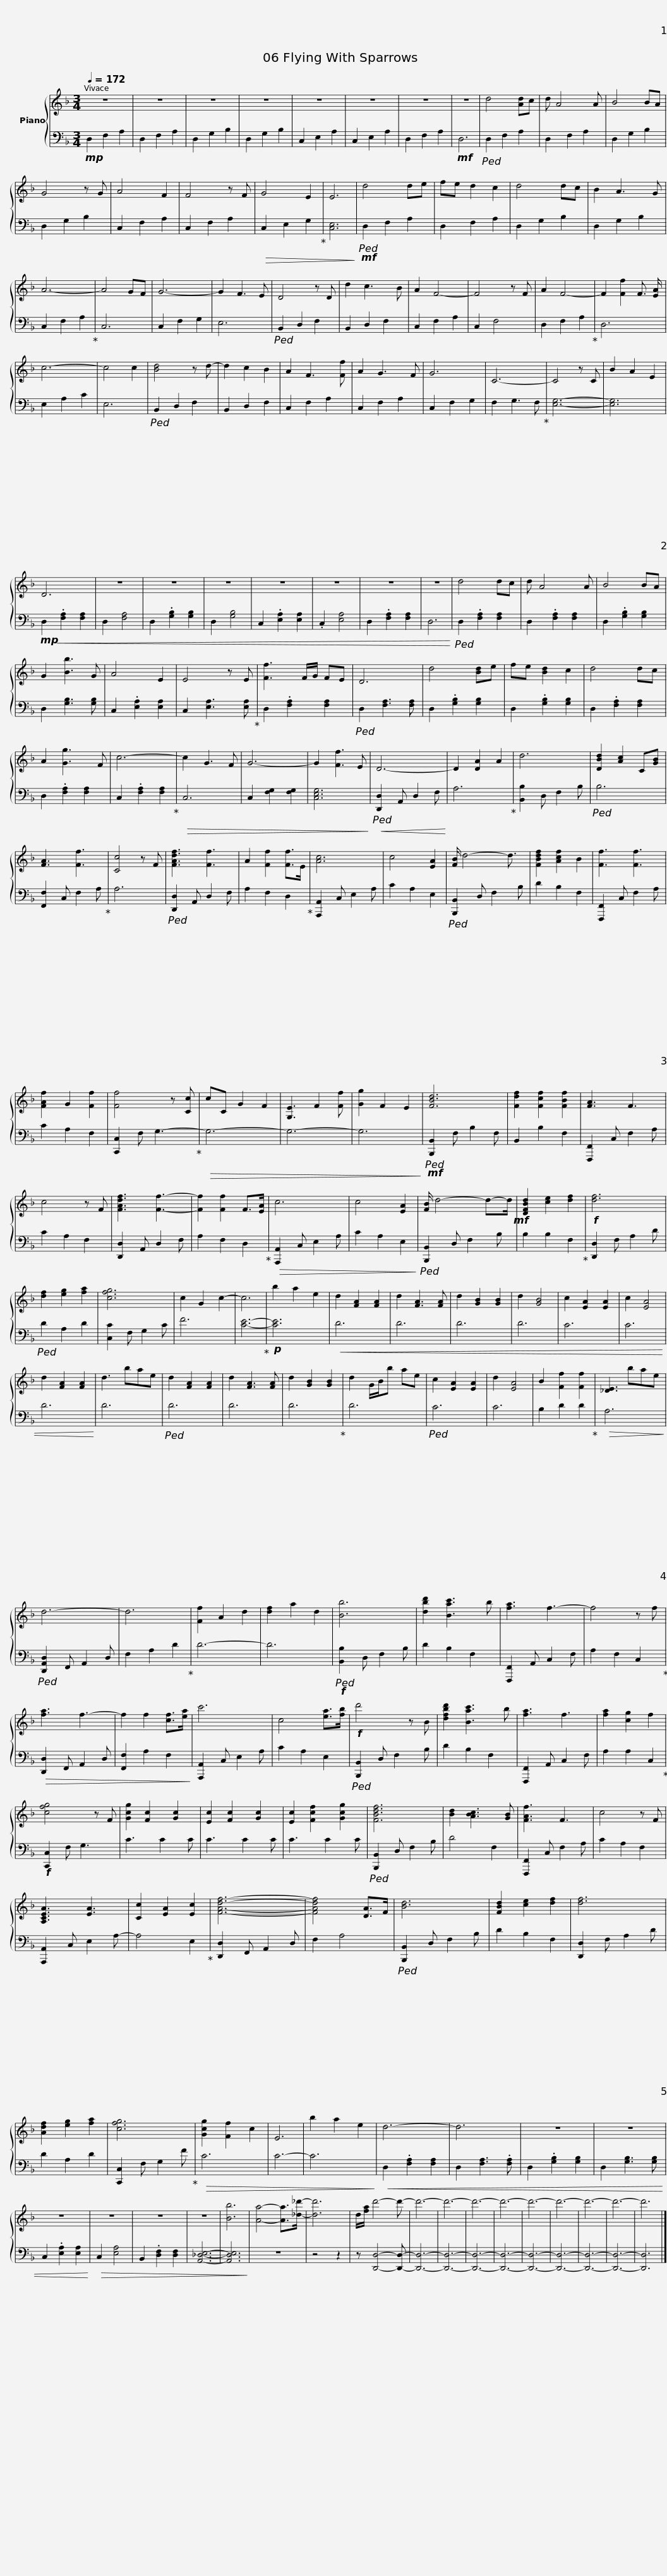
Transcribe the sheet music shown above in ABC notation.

X:1
%%score { 1 | 2 }
L:1/8
Q:1/4=172
M:3/4
I:linebreak $
K:F
V:1 treble
V:2 bass
V:1
 z6 | z6 | z6 | z6 | z6 | %5
 z6 | z6 | z6 | d4 [Ad]c | d A4 A | %10
 B4 BA |$ G4 z G | A4 F2 | F4 z F | G4 E2 | %15
 E6 | d4 de | fe d2 c2 | d4 dc | B2 A3 G | %20
 A6- | A4 GF |$ G6- | G2 F3 E | D4 z D | %25
 d2 c3 B | A2 F4- | F4 z F | A2 F4- | F2 [Ff]2 F3/2 [EA]/ | %30
 c6- | c4 c2 | [Bd]4 z d- |$ d2 c2 B2 | A2 F3 [Ff] | %35
 A2 G3 F | G6 | C6- | C4 z C | B2 A2 E2 | %40
 D6 | z6 | z6 | z6 | z6 |$ %45
 z6 | z6 | z6 | d4 dc | d A4 A | %50
 B4 BA | G2 [Bb]3 G | A4 E2 | E4 z E | [Ff]3 F/G/ FE |$ %55
 D6 | d4 [Bd]e | fe [Bd]2 c2 | d4 dc | A2 [Gg]3 F | %60
 c6- | c2 G3 F | G6- | G2 [Ff]3 E | D6- |$ %65
 D2 [DA]2 A2 | d6 | [DBd]2 [Ac]2 C[GB] | [FA]3 [Ff]3 | [Cc]4 z F | %70
 [FAdf]3 [Ff]3 | A2 [Ff]2 [Ff]>E | [Ac]6 | c4 [EA]2 |$ [FB]/ d4- d3/2 | %75
 [FBdf]2 [Acf]2 B2 | [Ff]3 [Ff]3 | [FAf]2 G2 [Ff]2 | [Ff]4 z [Cc] | cC G2 F2 | %80
 [G,E]3 F2 [Ff] | [Gg]2 F2 E2 | [FBd]6 | [Fdf]2 [Fcf]2 [FBf]2 |$ [FA]3 F3 | %85
 c4 z F | [FAdf]3 [Ff]3- | [Ff]2 [Ff]2 F>[EA] | c6 | c4 [EA]2 | %90
 [FB]/ d4- d-d/!mf! | [DFBd]2 [ce]2 [df]2 |!f! [df]6 |$ [df]2 [eg]2 [fa]2 | [cfg]6 | %95
 c2 G2 c2- | c6 | b2 a2 e2 | d2 [FA]2 [FA]2 | d2 [FA]3 [FA] | %100
 d2 [GB]2 [GB]2 | d2 [GB]4 | c2 [EA]2 [EA]2 | c2 [EA]4 | d2 [FA]2 [FA]2 |$ %105
 d3 bae | d2 [FA]2 [FA]2 | d2 [FA]3 [FA] | d2 [GB]2 [GB]2 | d2 G/B/b ae | %110
 c2 [EA]2 [EA]2 | d2 [EA]4 | B2 [Ff]2 [Ff]2 | [_DE]3 bae |$ d6- | %115
 d6 | [Ff]2 A2 d2 | [df]2 a2 d2 | [Bb]6 | [dbd']2 [Bac']3 b | %120
 [fa]3 f3- | f4 z f | [fa]3 f3- | f2 f2 [cf]>[ea] |$ c'6 | %125
 c4 [ea]>[fb] |!f! d'4 z B | [dfbd']2 [Bac']3 b | [fa]3 f3 | [fa]2 [cg]2 f2 | %130
 [cfg]4 z F | [Gcg]2 [Fc]2 [Gc]2 |$ [Ec]2 [Fc]2 [Gc]2 | [Ec]2 [Fcf]2 [Gcg]2 | [FBdf]6 | %135
 [Bd]2 [ABc]3 [GB] | [FAf]3 F3 | c4 z F | [A,CEA]3 [EA]3 | [Cc]2 [EA]2 [Ec]2 | %140
 [FAdf]6- |$ [FAdf]4 [DA]>F | [Bd]6 | [FBd]2 [ce]2 [df]2 | [df]6 | %145
 [Adf]2 [eg]2 [fa]2 | [cfg]6 | [Gcg]2 [Ff]2 c2 | E6 | b2 a2 e2 | %150
 d6- | d6 |$ z6 | z6 | z6 | %155
 z6 | z6 | z6 | [Bb]6 | [Aa]4- [Aa]>[_d_d']- | %160
 [dd']6 | d/[fa]/ d'4- d'- | d'6- | d'6- |$ d'6- | %165
 d'6- | d'6- | d'6- | d'6- | d'6- | %170
 d'6 |] %171
V:2
!mp! D,2 F,2 A,2 | D,2 F,2 A,2 | D,2 G,2 B,2 | D,2 G,2 B,2 | C,2 E,2 A,2 | %5
 C,2 E,2 A,2 | D,2 F,2 A,2 |!mf! D,6 |!ped! D,2 F,2 A,2 | D,2 F,2 A,2 | %10
 D,2 G,2 B,2 |$ D,2 G,2 B,2 | C,2 F,2 A,2 | C,2 F,2 A,2 |!>(! C,2 E,2 G,2!ped-up! | %15
 [C,E,]6!>)! |!mf!!ped! D,2 F,2 A,2 | D,2 F,2 A,2 | D,2 G,2 B,2 | D,2 G,2 B,2 | %20
 C,2 F,2 A,2!ped-up! | C,6 |$ C,2 F,2 G,2 | E,6 |!ped! B,,2 D,2 F,2 | %25
 B,,2 D,2 F,2 | C,2 F,2 A,2 | C,2 F,4 | D,2 F,2 A,2!ped-up! | D,6 | %30
 E,2 A,2 C2 | E,6 |!ped! B,,2 D,2 F,2 |$ B,,2 D,2 F,2 | C,2 F,2 A,2 | %35
 C,2 F,2 A,2 | C,2 F,2 G,2 | F,2 G,3 F,!ped-up! | [E,G,]6- | [E,G,]6 | %40
!mp!!<(! D,2 .[F,A,]2 [F,A,]2 | D,2 [F,A,]4 | D,2 .[G,B,]2 [G,B,]2 | D,2 [G,B,]4 | C,2 .[E,A,]2 [E,A,]2 |$ %45
 .C,2 [E,A,]4 | D,2 .[F,A,]2 [F,A,]2 | D,6!<)! |!ped! D,2 .[F,A,]2 [F,A,]2 | D,2 .[F,A,]2 [F,A,]2 | %50
 D,2 .[G,B,]2 [G,B,]2 | D,2 [G,B,]3 [G,B,] | C,2 .[E,A,]2 [E,A,]2 | C,2 [E,A,]3 [E,A,]!ped-up! | D,2 .[F,A,]2 [F,A,]2 |$ %55
!ped! D,2 [F,A,]3 [F,A,] | D,2 .[G,B,]2 [G,B,]2 | D,2 .[G,B,]2 [G,B,]2 | D,2 .[F,A,]2 [F,A,]2 | D,2 .[F,A,]2 [F,A,]2 | %60
 C,2 .[F,A,]2 [F,A,]2!ped-up! |!>(! C,6 | C,2 [F,G,]2 [F,G,]2 | [C,E,G,]6!>)! |!<(!!ped! [D,,D,]2 A,, D,2 F,!<)! |$ %65
 A,6!ped-up! | [B,,B,]2 D, F,2 B, |!ped! B,6 | [F,,F,]2 C, F,2 A,!ped-up! | A,6 | %70
!ped! [D,,D,]2 A,, D,2 F, | A,2 F,2 D,2!ped-up! | [A,,,A,,]2 C, E,2 A, | C2 A,2 E,2 |$!ped! [B,,,B,,]2 D, F,2 B, | %75
 D2 B,2 F,2 | [F,,,F,,]2 C, F,2 A, | C2 A,2 F,2 | [C,,C,]2 F, G,3-!ped-up! |!>(! G,6- | %80
 G,6- | G,6!>)! |!mf!!ped! [B,,,B,,]2 F, B,2 F, | B,,2 B,2 F,2 |$ [F,,,F,,]2 C, F,2 A, | %85
 C2 A,2 F,2 | [D,,D,]2 A,, D,2 F, | A,2 F,2 D,2!ped-up! |!>(! [A,,,A,,]2 C, E,2 A, | C2 A,2 E,2!>)! | %90
!ped! [B,,,B,,]2 D, F,2 B, | B,2 B,2 F,2!ped-up! | [D,,D,]2 F, A,2 D |$!ped! D2 A,2 D2 | [C,C]2 F, G,2 C | %95
 F6 | [CE]6-!ped-up! |!p! [CE]6 |!<(! D6 | D6 | %100
 D6 | D6 | C6 | C6 | D6!<)! |$ %105
 D6 |!ped! D6 | D6 | D6!ped-up! | D6 | %110
!ped! C6 | C6 | B,2 D2 D2!ped-up! |!>(! A,6!>)! |$!ped! [D,,A,,D,]2 F,, A,,2 D, | %115
 F,2 A,2 D2!ped-up! | D6- | D6 |!f!!ped! [B,,B,]2 D, F,2 B, | D2 B,2 F,2 | %120
 [F,,,F,,]2 A,, C,2 F, | A,2 F,2 C,2!ped-up! |!>(! [D,,D,]2 F,, A,,2 D, | [F,,F,]2 A,2 F,2!>)! |$ [A,,,A,,]2 C, E,2 A, | %125
 C2 A,2 E,2 |!ped! [B,,,B,,]2 D, F,2 B, | D2 B,2 F,2 | [F,,,F,,]2 A,, C,2 F, | A,2 A,2 C,2!ped-up! | %130
!f! [C,,C,]2 F, G,3 | C3 C2 C |$ C3 C2 C | C3 C2 C |!ped! [B,,,B,,]2 D, F,2 B, | %135
 D4 F,2 | [F,,,F,,]2 C, F,2 A, | C2 A,2 F,2 | [A,,,A,,]2 C, E,2 A,- | A,4 E,2!ped-up! | %140
 [D,,D,]2 F,, A,,2 D, |$ F,2 A,4 |!ped! [B,,,B,,]2 D, F,2 B, | D2 B,2 F,2 | [D,,D,]2 F, A,2 D | %145
 D2 A,2 D2 | [C,,C,]2 F, G,2 F!ped-up! |!>(! C6 | C6- | C6!>)! | %150
!<(! D,2 .[F,A,]2 [F,A,]2 | D,2 [F,A,]3 .[F,A,] |$ D,2 .[G,B,]2 [G,B,]2 | D,2 [G,B,]3 [G,B,] | C,2 .[E,A,]2 [E,A,]2!<)! | %155
!>(! C,2 [E,A,]4 | B,,2 .[D,F,]2 [D,F,]2 | [A,,_D,E,]6- | [A,,D,E,]6!>)! | z6 | %160
 z4 z2 | z [D,,D,]4- [D,,D,]- | [D,,D,]6- | [D,,D,]6- |$ [D,,D,]6- | %165
 [D,,D,]6- | [D,,D,]6- | [D,,D,]6- | [D,,D,]6- | [D,,D,]6- | %170
 [D,,D,]6 |] %171
